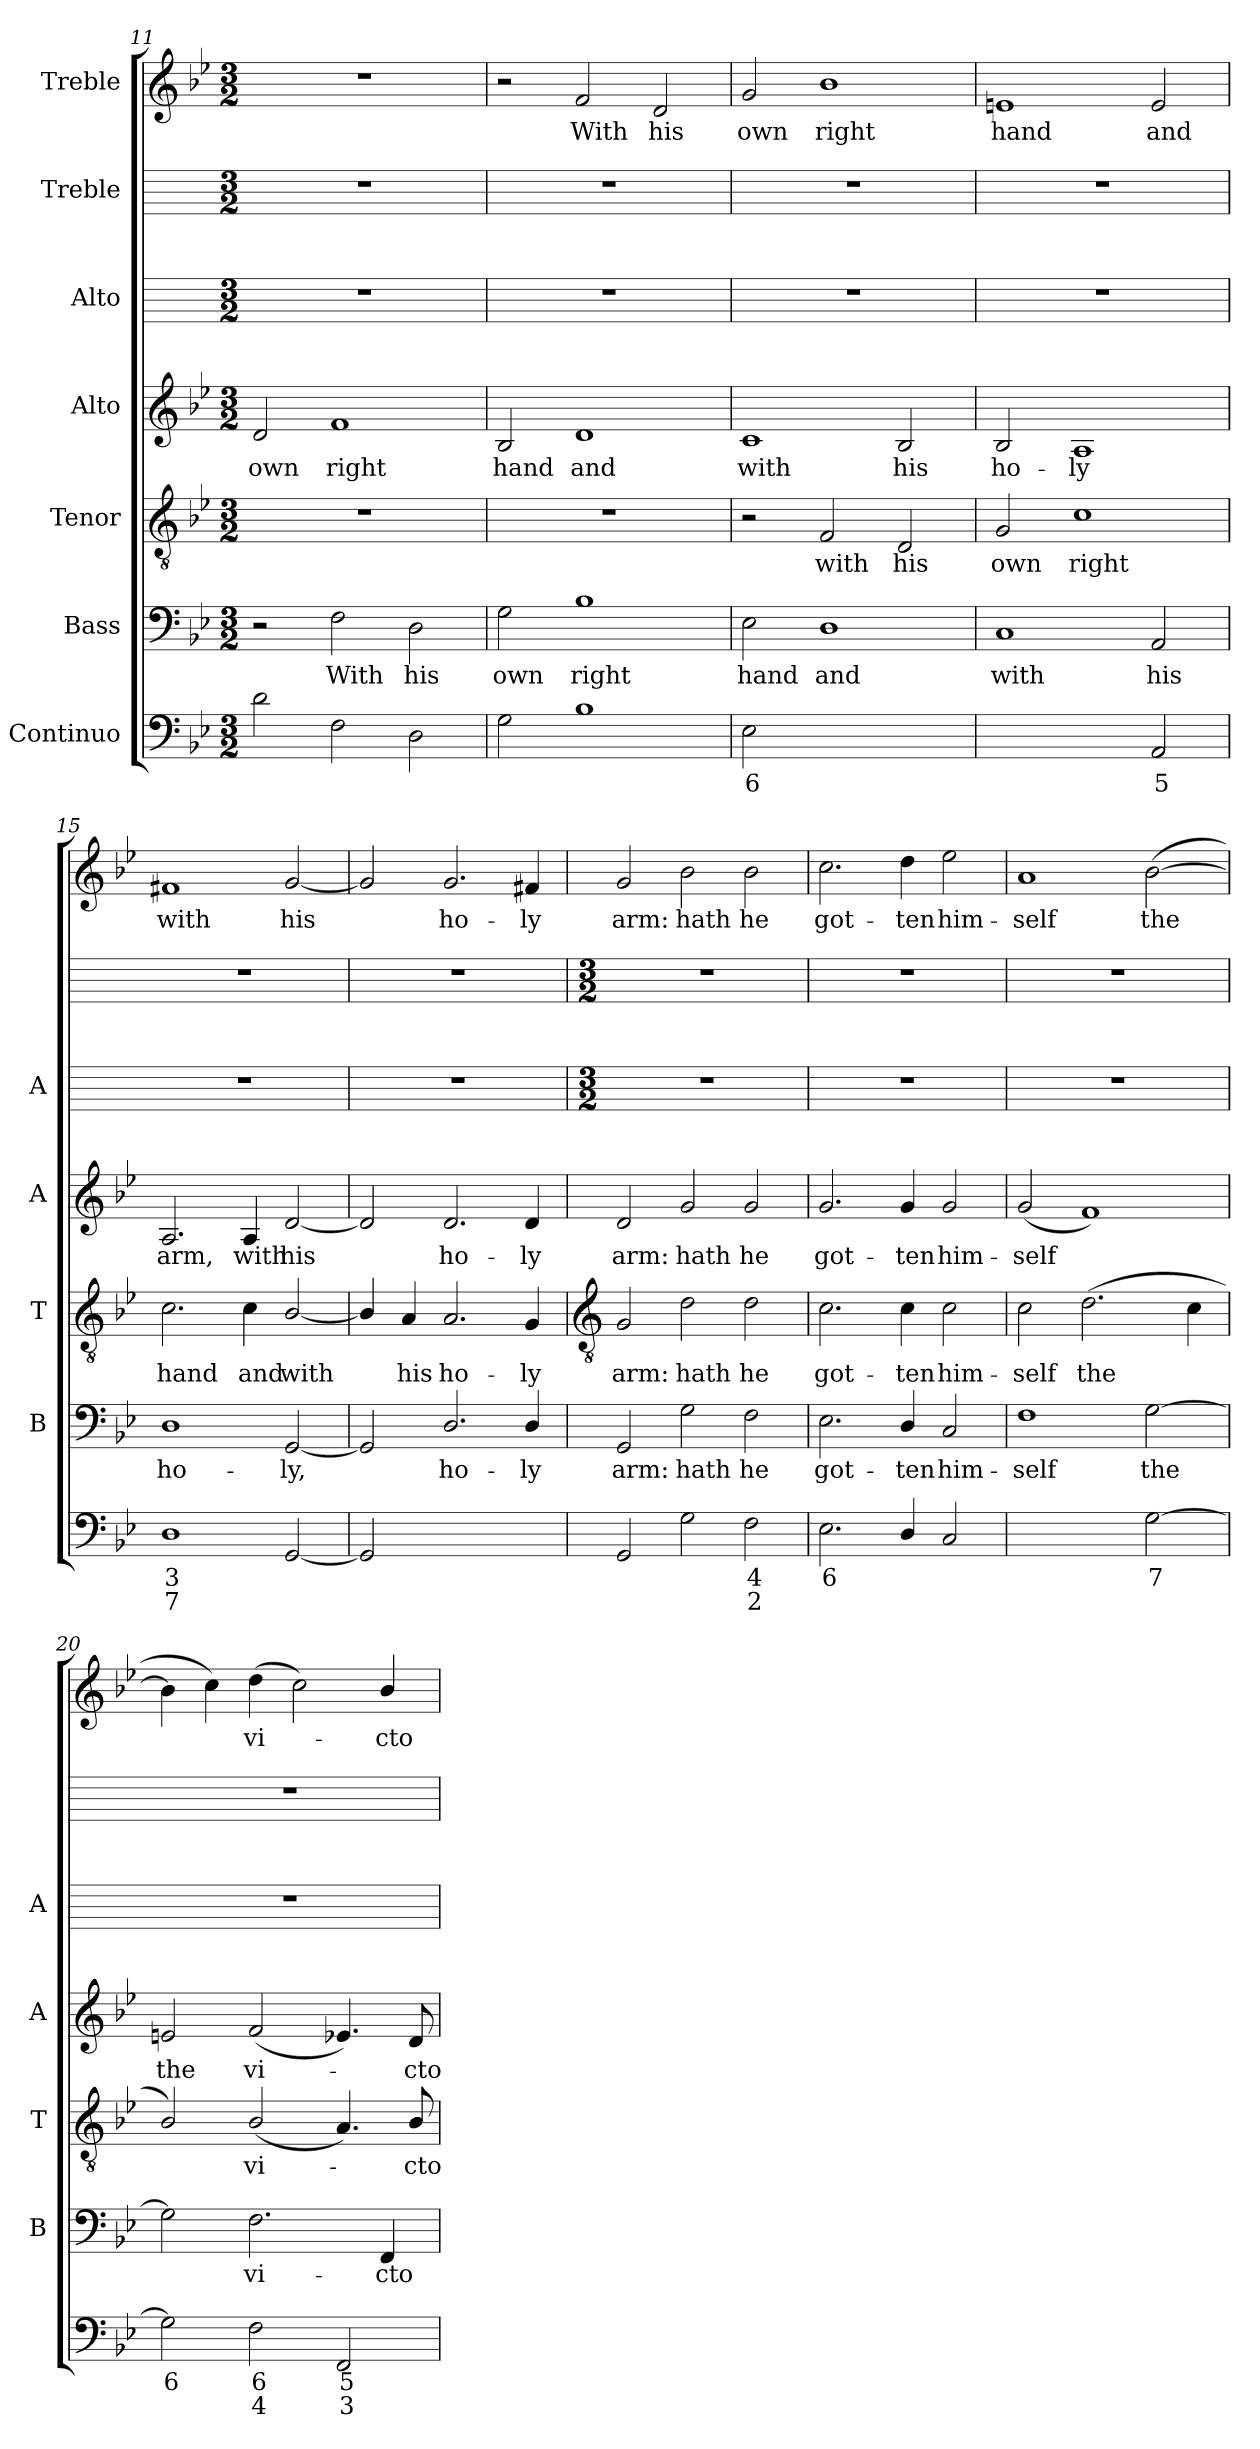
**kern	**text	**text	**kern	**text	**kern	**text	**kern	**text	**kern	**kern	**kern	**text
*part7	*part7	*part7	*part6	*part6	*part5	*part5	*part4	*part4	*part3	*part2	*part1	*part1
*staff7	*staff7	*staff7	*staff6	*staff6	*staff5	*staff5	*staff4	*staff4	*staff3	*staff2	*staff1	*staff1
*I"Continuo	*	*	*I"Bass	*	*I"Tenor	*	*I"Alto	*	*I"Alto	*I"Treble	*I"Treble	*
*	*	*	*I'B	*	*I'T	*	*I'A	*	*I'A	*	*	*
*clefF4	*	*	*clefF4	*	*clefGv2	*	*clefG2	*	*	*	*clefG2	*
*k[b-e-]	*	*	*k[b-e-]	*	*k[b-e-]	*	*k[b-e-]	*	*	*	*k[b-e-]	*
*B-:	*	*	*B-:	*	*B-:	*	*B-:	*	*	*	*B-:	*
*M3/2	*	*	*M3/2	*	*M3/2	*	*M3/2	*	*M3/2	*M3/2	*M3/2	*
=11	=11	=11	=11	=11	=11	=11	=11	=11	=11	=11	=11	=11
!	!	!	!	!	!LO:N:vis=1	!	!	!LO:LY:b	!	!	!LO:N:vis=1	!
2d	.	.	2r	.	1.r	.	2d	own	1.r	1.r	1.r	.
!	!	!	!	!LO:LY:b	!	!	!	!LO:LY:b	!	!	!	!
2F	.	.	2F	With	.	.	1f	right	.	.	.	.
!	!	!	!	!LO:LY:b	!	!	!	!	!	!	!	!
2D	.	.	2D	his	.	.	.	.	.	.	.	.
=12	=12	=12	=12	=12	=12	=12	=12	=12	=12	=12	=12	=12
!	!	!	!	!LO:LY:b	!LO:N:vis=1	!	!	!LO:LY:b	!	!	!	!
2G	.	.	2G	own	1.r	.	2B-	hand	1.r	1.r	2r	.
!	!	!	!	!LO:LY:b	!	!	!	!LO:LY:b	!	!	!	!LO:LY:b
1B-	.	.	1B-	right	.	.	1d	and	.	.	2f	With
!	!	!	!	!	!	!	!	!	!	!	!	!LO:LY:b
.	.	.	.	.	.	.	.	.	.	.	2d	his
=13	=13	=13	=13	=13	=13	=13	=13	=13	=13	=13	=13	=13
!	!LO:LY:b	!	!	!LO:LY:b	!	!	!	!LO:LY:b	!	!	!	!LO:LY:b
2E-	6	.	2E-	hand	2r	.	1c	with	1.r	1.r	2g	own
!	!LO:LY:b	!LO:LY:b	!	!LO:LY:b	!	!LO:LY:b	!	!	!	!	!	!LO:LY:b
[2Dyy	6	7	1D	and	2F	with	.	.	.	.	1b-	right
!	!	!LO:LY:b	!	!	!	!LO:LY:b	!	!LO:LY:b	!	!	!	!
2Dyy]	.	6	.	.	2D	his	2B-	his	.	.	.	.
=14	=14	=14	=14	=14	=14	=14	=14	=14	=14	=14	=14	=14
!	!LO:LY:b	!LO:LY:b	!	!LO:LY:b	!	!LO:LY:b	!	!LO:LY:b	!	!	!	!LO:LY:b
[2Cyy	7	3	1C	with	2G	own	2B-	ho-	1.r	1.r	1en	hand
!	!LO:LY:b	!	!	!	!	!LO:LY:b	!	!LO:LY:b	!	!	!	!
2Cyy]	6	.	.	.	1c	right	1A	-ly	.	.	.	.
!	!LO:LY:b	!	!	!LO:LY:b	!	!	!	!	!	!	!	!LO:LY:b
2AA	5	.	2AA	his	.	.	.	.	.	.	2e	and
=15	=15	=15	=15	=15	=15	=15	=15	=15	=15	=15	=15	=15
!	!LO:LY:b	!LO:LY:b	!	!LO:LY:b	!	!LO:LY:b	!	!LO:LY:b	!	!	!	!LO:LY:b
1D	3	7	1D	ho-	2.c	hand	2.A	arm,	1.r	1.r	1f#X	with
!	!	!	!	!	!	!LO:LY:b	!	!LO:LY:b	!	!	!	!
.	.	.	.	.	4c	and	4A	with	.	.	.	.
!	!	!	!	!LO:LY:b	!	!LO:LY:b	!	!LO:LY:b	!	!	!	!LO:LY:b
[2GG	.	.	[2GG	-ly,	[2B-/	with	[2d	his	.	.	[2g	his
=16	=16	=16	=16	=16	=16	=16	=16	=16	=16	=16	=16	=16
2GG]	.	.	2GG]	.	4B-/]	.	2d]	.	1.r	1.r	2g]	.
!	!	!	!	!	!	!LO:LY:b	!	!	!	!	!	!
.	.	.	.	.	4A	his	.	.	.	.	.	.
!	!LO:LY:b	!	!	!LO:LY:b	!	!LO:LY:b	!	!LO:LY:b	!	!	!	!LO:LY:b
[2.D/yy	4	.	2.D/	ho-	2.A	ho-	2.d	ho-	.	.	2.g	ho-
!	!LO:LY:b	!	!	!LO:LY:b	!	!LO:LY:b	!	!LO:LY:b	!	!	!	!LO:LY:b
4Dyy]	3	.	4D/	-ly	4G	-ly	4d	-ly	.	.	4f#X	-ly
!!LO:LB:g=z
=17	=17	=17	=17	=17	=17	=17	=17	=17	=17	=17	=17	=17
*	*	*	*	*	*clefGv2	*	*	*	*	*	*	*
*	*	*	*	*	*	*	*	*	*M3/2	*M3/2	*	*
!	!	!	!	!LO:LY:b	!	!LO:LY:b	!	!LO:LY:b	!	!	!	!LO:LY:b
2GG	.	.	2GG	arm:	2G	arm:	2d	arm:	1.r	1.r	2g	arm:
!	!	!	!	!LO:LY:b	!	!LO:LY:b	!	!LO:LY:b	!	!	!	!LO:LY:b
2G	.	.	2G	hath	2d	hath	2g	hath	.	.	2b-	hath
!	!LO:LY:b	!LO:LY:b	!	!LO:LY:b	!	!LO:LY:b	!	!LO:LY:b	!	!	!	!LO:LY:b
2F	4	2	2F	he	2d	he	2g	he	.	.	2b-	he
=18	=18	=18	=18	=18	=18	=18	=18	=18	=18	=18	=18	=18
!	!LO:LY:b	!	!	!LO:LY:b	!	!LO:LY:b	!	!LO:LY:b	!	!	!	!LO:LY:b
2.E-	6	.	2.E-	got-	2.c	got-	2.g	got-	1.r	1.r	2.cc	got-
!	!	!	!	!LO:LY:b	!	!LO:LY:b	!	!LO:LY:b	!	!	!	!LO:LY:b
4D/	.	.	4D/	-ten	4c	-ten	4g	-ten	.	.	4dd	-ten
!	!	!	!	!LO:LY:b	!	!LO:LY:b	!	!LO:LY:b	!	!	!	!LO:LY:b
2C	.	.	2C	him-	2c	him-	2g	him-	.	.	2ee-	him-
=19	=19	=19	=19	=19	=19	=19	=19	=19	=19	=19	=19	=19
!	!LO:LY:b	!	!	!LO:LY:b	!	!LO:LY:b	!	!LO:LY:b	!	!	!	!LO:LY:b
[2Fyy	9	.	1F	-self	2c	-self	(<2g	-self	1.r	1.r	1a	-self
!	!LO:LY:b	!LO:LY:b	!	!	!	!LO:LY:b	!	!	!	!	!	!
2Fyy]	8	6	.	.	(>2.d	the	1f)	.	.	.	.	.
!	!LO:LY:b	!	!	!LO:LY:b	!	!	!	!	!	!	!	!LO:LY:b
[2G	7	.	[2G	the	.	.	.	.	.	.	(>[2b-	the
.	.	.	.	.	4c	.	.	.	.	.	.	.
=20	=20	=20	=20	=20	=20	=20	=20	=20	=20	=20	=20	=20
!	!LO:LY:b	!	!	!	!	!	!	!LO:LY:b	!	!	!	!
2G]	6	.	2G]	.	2B-/)	.	2en	the	1.r	1.r	4b-]	.
.	.	.	.	.	.	.	.	.	.	.	4cc)	.
!	!LO:LY:b	!LO:LY:b	!	!LO:LY:b	!	!LO:LY:b	!	!LO:LY:b	!	!	!	!LO:LY:b
2F	6	4	2.F	vi-	(<2B-/	vi-	(<2f	vi-	.	.	(>4dd	vi-
.	.	.	.	.	.	.	.	.	.	.	2cc)	.
!	!LO:LY:b	!LO:LY:b	!	!	!	!	!	!	!	!	!	!
2FF	5	3	.	.	4.A)	.	4.e-X)	.	.	.	.	.
!	!	!	!	!LO:LY:b	!	!	!	!	!	!	!	!LO:LY:b
.	.	.	4FF	-cto-	.	.	.	.	.	.	4b-/	cto-
!	!	!	!	!	!	!LO:LY:b	!	!LO:LY:b	!	!	!	!
.	.	.	.	.	8B-/	cto-	8d	cto-	.	.	.	.
=	=	=	=	=	=	=	=	=	=	=	=	=
*-	*-	*-	*-	*-	*-	*-	*-	*-	*-	*-	*-	*-
